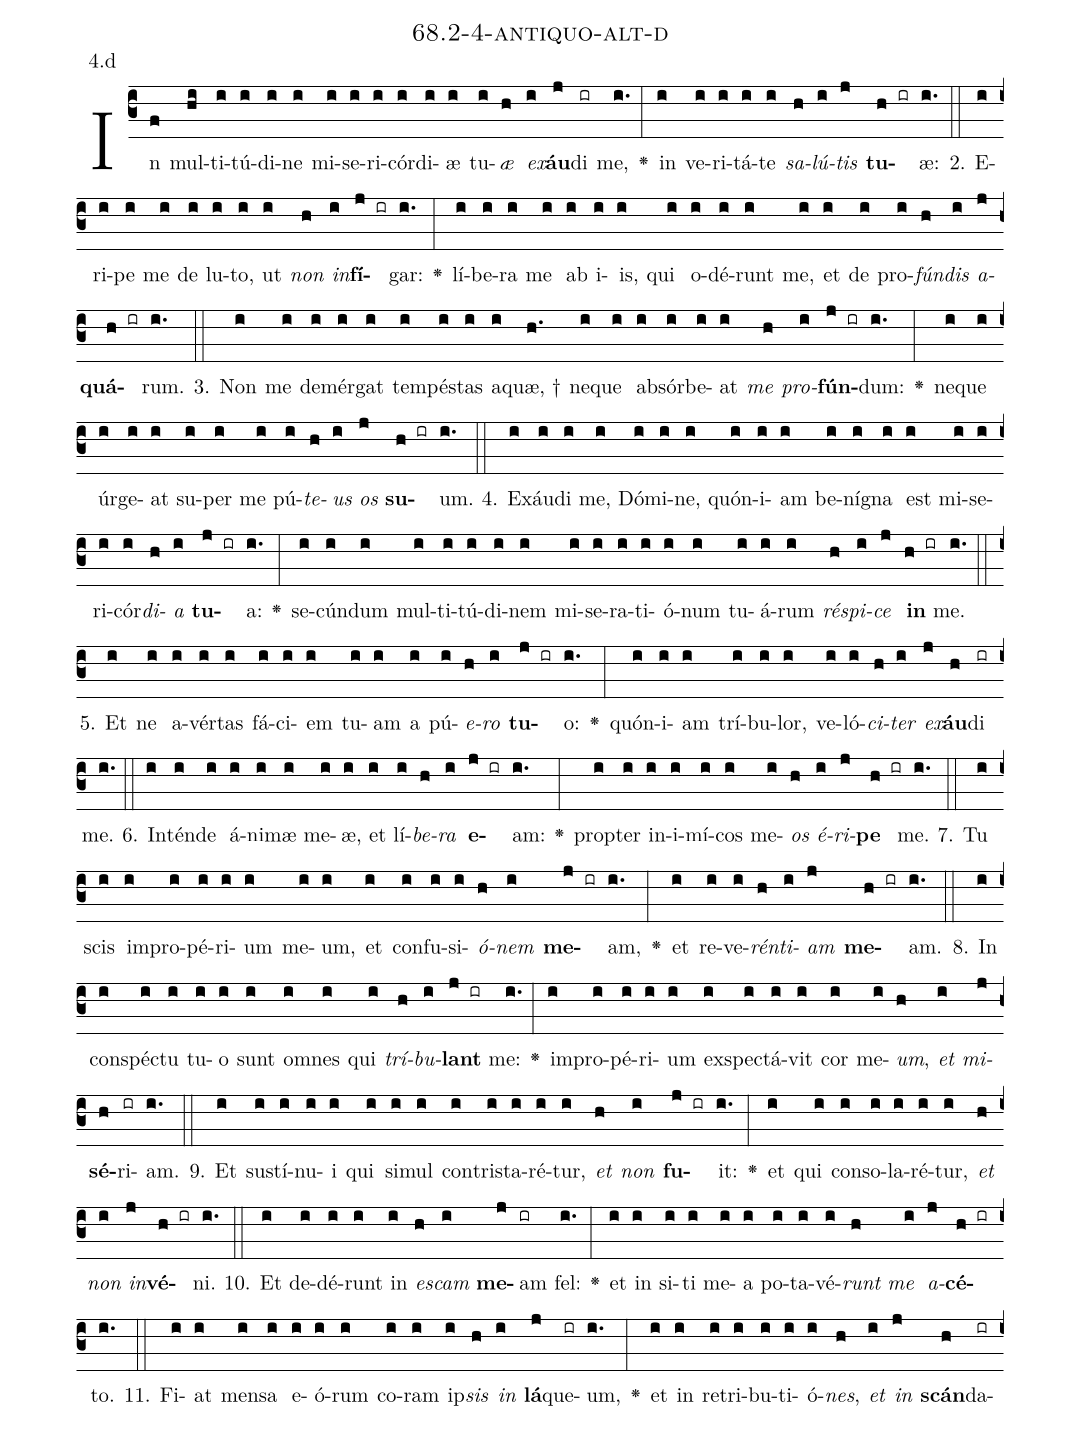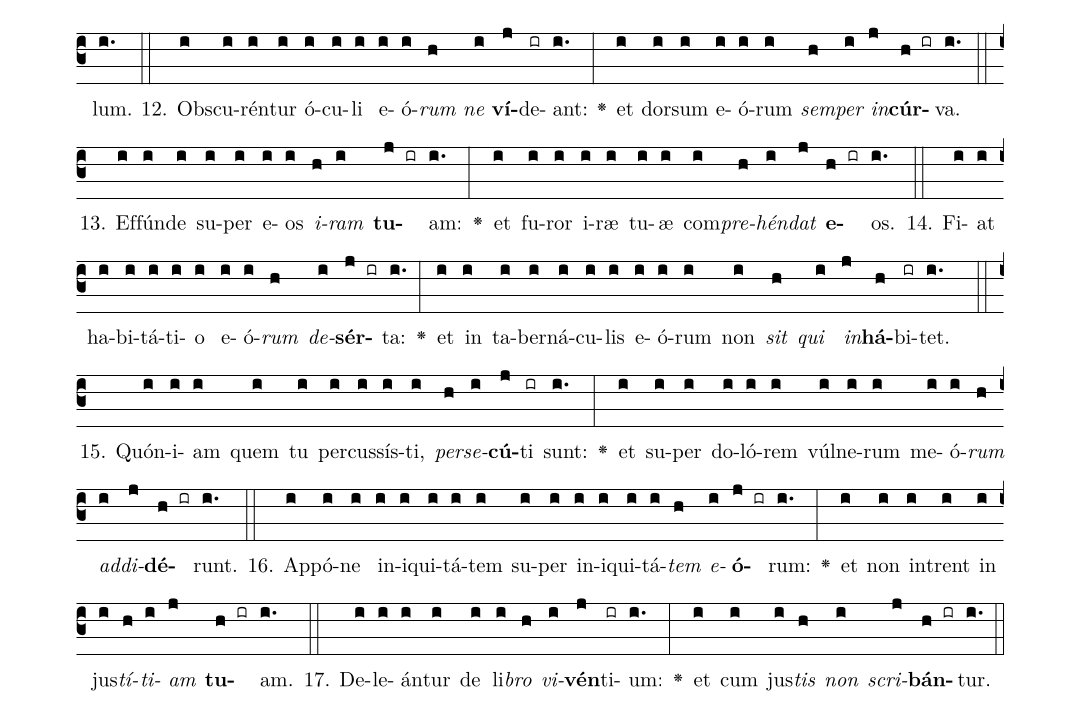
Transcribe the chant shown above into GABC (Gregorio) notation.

name: 68.2-4-antiquo-alt-d;
annotation: 4.d;
%%
(c3)In(f) mul(hi)ti(i)tú(i)di(i)ne(i) mi(i)se(i)ri(i)cór(i)di(i)æ(i) tu(i)<i>æ</i>(h) <i>ex</i>(i)<b>áu</b>(j)di(ir) me,(i.) <v>\greheightstar</v>(:) in(i) ve(i)ri(i)tá(i)te(i) <i>sa</i>(h)<i>lú</i>(i)<i>tis</i>(j) <b>tu</b>(h ir)æ:(i.) (::)
2. E(i)ri(i)pe(i) me(i) de(i) lu(i)to,(i) ut(i) <i>non</i>(h) <i>in</i>(i)<b>fí</b>(j ir)gar:(i.) <v>\greheightstar</v>(:) lí(i)be(i)ra(i) me(i) ab(i) i(i)is,(i) qui(i) o(i)dé(i)runt(i) me,(i) et(i) de(i) pro(i)<i>fún</i>(h)<i>dis</i>(i) <i>a</i>(j)<b>quá</b>(h ir)rum.(i.) (::)
3. Non(i) me(i) de(i)mér(i)gat(i) tem(i)pés(i)tas(i) a(i)quæ, †(h.) ne(i)que(i) ab(i)sór(i)be(i)at(i) <i>me</i>(h) <i>pro</i>(i)<b>fún</b>(j ir)dum:(i.) <v>\greheightstar</v>(:) ne(i)que(i) úr(i)ge(i)at(i) su(i)per(i) me(i) pú(i)<i>te</i>(h)<i>us</i>(i) <i>os</i>(j) <b>su</b>(h ir)um.(i.) (::)
4. Ex(i)áu(i)di(i) me,(i) Dó(i)mi(i)ne,(i) quón(i)i(i)am(i) be(i)ní(i)gna(i) est(i) mi(i)se(i)ri(i)cór(i)<i>di</i>(h)<i>a</i>(i) <b>tu</b>(j ir)a:(i.) <v>\greheightstar</v>(:) se(i)cún(i)dum(i) mul(i)ti(i)tú(i)di(i)nem(i) mi(i)se(i)ra(i)ti(i)ó(i)num(i) tu(i)á(i)rum(i) <i>ré</i>(h)<i>spi</i>(i)<i>ce</i>(j) <b>in</b>(h ir) me.(i.) (::)
5. Et(i) ne(i) a(i)vér(i)tas(i) fá(i)ci(i)em(i) tu(i)am(i) a(i) pú(i)<i>e</i>(h)<i>ro</i>(i) <b>tu</b>(j ir)o:(i.) <v>\greheightstar</v>(:) quón(i)i(i)am(i) trí(i)bu(i)lor,(i) ve(i)ló(i)<i>ci</i>(h)<i>ter</i>(i) <i>ex</i>(j)<b>áu</b>(h)di(ir) me.(i.) (::)
6. In(i)tén(i)de(i) á(i)ni(i)mæ(i) me(i)æ,(i) et(i) lí(i)<i>be</i>(h)<i>ra</i>(i) <b>e</b>(j ir)am:(i.) <v>\greheightstar</v>(:) prop(i)ter(i) in(i)i(i)mí(i)cos(i) me(i)<i>os</i>(h) <i>é</i>(i)<i>ri</i>(j)<b>pe</b>(h ir) me.(i.) (::)
7. Tu(i) scis(i) im(i)pro(i)pé(i)ri(i)um(i) me(i)um,(i) et(i) con(i)fu(i)si(i)<i>ó</i>(h)<i>nem</i>(i) <b>me</b>(j ir)am,(i.) <v>\greheightstar</v>(:) et(i) re(i)ve(i)<i>rén</i>(h)<i>ti</i>(i)<i>am</i>(j) <b>me</b>(h ir)am.(i.) (::)
8. In(i) con(i)spéc(i)tu(i) tu(i)o(i) sunt(i) om(i)nes(i) qui(i) <i>trí</i>(h)<i>bu</i>(i)<b>lant</b>(j ir) me:(i.) <v>\greheightstar</v>(:) im(i)pro(i)pé(i)ri(i)um(i) ex(i)spec(i)tá(i)vit(i) cor(i) me(i)<i>um</i>,(h) <i>et</i>(i) <i>mi</i>(j)<b>sé</b>(h)ri(ir)am.(i.) (::)
9. Et(i) sus(i)tí(i)nu(i)i(i) qui(i) si(i)mul(i) con(i)tris(i)ta(i)ré(i)tur,(i) <i>et</i>(h) <i>non</i>(i) <b>fu</b>(j ir)it:(i.) <v>\greheightstar</v>(:) et(i) qui(i) con(i)so(i)la(i)ré(i)tur,(i) <i>et</i>(h) <i>non</i>(i) <i>in</i>(j)<b>vé</b>(h ir)ni.(i.) (::)
10. Et(i) de(i)dé(i)runt(i) in(i) <i>es</i>(h)<i>cam</i>(i) <b>me</b>(j)am(ir) fel:(i.) <v>\greheightstar</v>(:) et(i) in(i) si(i)ti(i) me(i)a(i) po(i)ta(i)vé(i)<i>runt</i>(h) <i>me</i>(i) <i>a</i>(j)<b>cé</b>(h ir)to.(i.) (::)
11. Fi(i)at(i) men(i)sa(i) e(i)ó(i)rum(i) co(i)ram(i) ip(i)<i>sis</i>(h) <i>in</i>(i) <b>lá</b>(j)que(ir)um,(i.) <v>\greheightstar</v>(:) et(i) in(i) re(i)tri(i)bu(i)ti(i)ó(i)<i>nes</i>,(h) <i>et</i>(i) <i>in</i>(j) <b>scán</b>(h)da(ir)lum.(i.) (::)
12. Obs(i)cu(i)rén(i)tur(i) ó(i)cu(i)li(i) e(i)ó(i)<i>rum</i>(h) <i>ne</i>(i) <b>ví</b>(j)de(ir)ant:(i.) <v>\greheightstar</v>(:) et(i) dor(i)sum(i) e(i)ó(i)rum(i) <i>sem</i>(h)<i>per</i>(i) <i>in</i>(j)<b>cúr</b>(h ir)va.(i.) (::)
13. Ef(i)fún(i)de(i) su(i)per(i) e(i)os(i) <i>i</i>(h)<i>ram</i>(i) <b>tu</b>(j ir)am:(i.) <v>\greheightstar</v>(:) et(i) fu(i)ror(i) i(i)ræ(i) tu(i)æ(i) com(i)<i>pre</i>(h)<i>hén</i>(i)<i>dat</i>(j) <b>e</b>(h ir)os.(i.) (::)
14. Fi(i)at(i) ha(i)bi(i)tá(i)ti(i)o(i) e(i)ó(i)<i>rum</i>(h) <i>de</i>(i)<b>sér</b>(j ir)ta:(i.) <v>\greheightstar</v>(:) et(i) in(i) ta(i)ber(i)ná(i)cu(i)lis(i) e(i)ó(i)rum(i) non(i) <i>sit</i>(h) <i>qui</i>(i) <i>in</i>(j)<b>há</b>(h)bi(ir)tet.(i.) (::)
15. Quón(i)i(i)am(i) quem(i) tu(i) per(i)cus(i)sís(i)ti,(i) <i>per</i>(h)<i>se</i>(i)<b>cú</b>(j)ti(ir) sunt:(i.) <v>\greheightstar</v>(:) et(i) su(i)per(i) do(i)ló(i)rem(i) vúl(i)ne(i)rum(i) me(i)ó(i)<i>rum</i>(h) <i>ad</i>(i)<i>di</i>(j)<b>dé</b>(h ir)runt.(i.) (::)
16. Ap(i)pó(i)ne(i) in(i)i(i)qui(i)tá(i)tem(i) su(i)per(i) in(i)i(i)qui(i)tá(i)<i>tem</i>(h) <i>e</i>(i)<b>ó</b>(j ir)rum:(i.) <v>\greheightstar</v>(:) et(i) non(i) in(i)trent(i) in(i) jus(i)<i>tí</i>(h)<i>ti</i>(i)<i>am</i>(j) <b>tu</b>(h ir)am.(i.) (::)
17. De(i)le(i)án(i)tur(i) de(i) li(i)<i>bro</i>(h) <i>vi</i>(i)<b>vén</b>(j)ti(ir)um:(i.) <v>\greheightstar</v>(:) et(i) cum(i) jus(i)<i>tis</i>(h) <i>non</i>(i) <i>scri</i>(j)<b>bán</b>(h ir)tur.(i.) (::)
